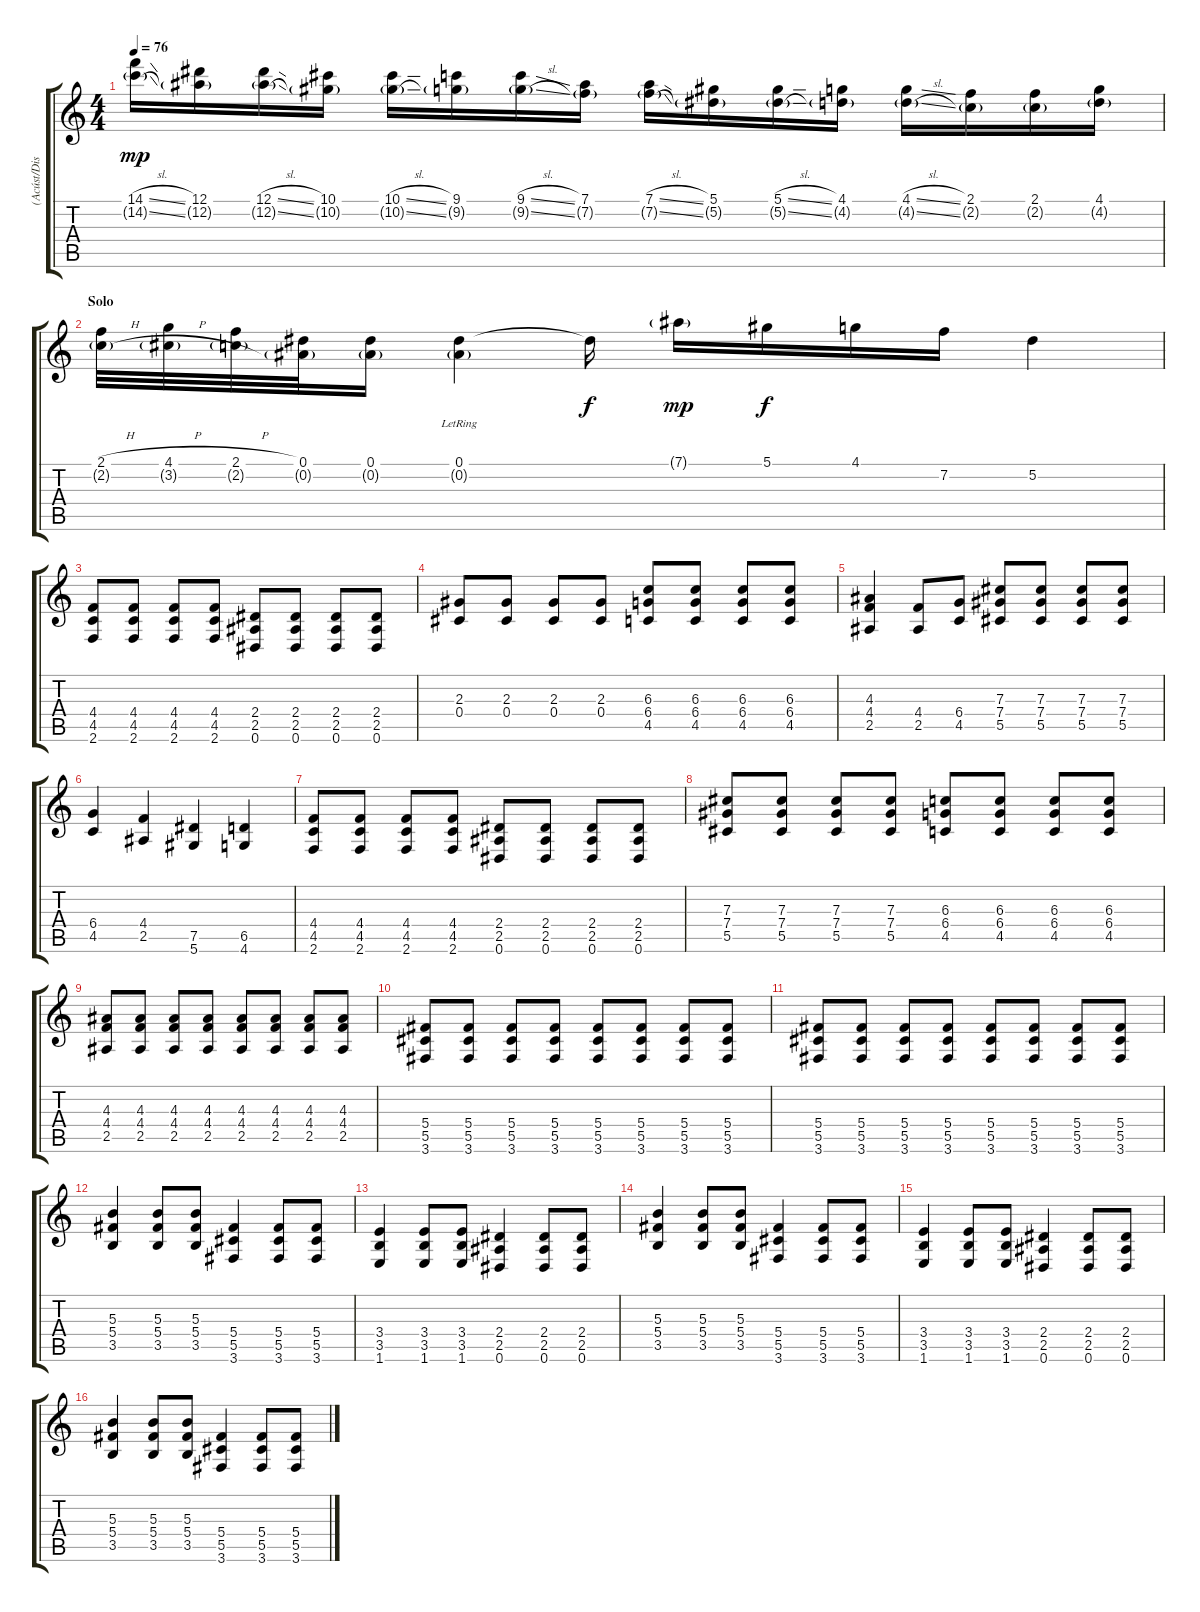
\track ("(Acúst/Dist)" "(Acúst/Dis") {instrument acousticguitarsteel}
\staff {score tabs}
\tuning (Eb4 Bb3 Gb3 Db3 Ab2 Eb2) {hide}
\ts (4 4)
\tempo 76
\clef g2
\ks c
(14.1{sl} 14.2{sl g}).16{dy mp} (12.1 12.2{g}).16 (12.1{sl} 12.2{sl g}).16 (10.1 10.2{g}).16 (10.1{sl} 10.2{sl g}).16 (9.1 9.2{g}).16 (9.1{sl} 9.2{sl g}).16 (7.1 7.2{g}).16 (7.1{sl} 7.2{sl g}).16 (5.1 5.2{g}).16 (5.1{sl} 5.2{sl g}).16 (4.1 4.2{g}).16 (4.1{sl} 4.2{sl g}).16 (2.1 2.2{g}).16 (2.1 2.2{g}).16 (4.1 4.2{g}).16 |
\section ("" "Solo")
(2.1{h} 2.2{h g}).32 (4.1{h} 3.2{h g}).32 (2.1{h} 2.2{h g}).32 (0.1 0.2{g}).32 (0.1 0.2{g}).16 (0.1{lr} 0.2{g lr}).4 0.1{t}.16{dy f} 7.1{g}.16{dy mp} 5.1.16{dy f} 4.1.16 7.2.16 5.2.4 |
(4.4 4.5 2.6).8{instrument distortionguitar} (4.4 4.5 2.6).8 (4.4 4.5 2.6).8 (4.4 4.5 2.6).8 (2.4 2.5 0.6).8 (2.4 2.5 0.6).8 (2.4 2.5 0.6).8 (2.4 2.5 0.6).8 |
(2.3 0.4).8 (2.3 0.4).8 (2.3 0.4).8 (2.3 0.4).8 (6.3 6.4 4.5).8 (6.3 6.4 4.5).8 (6.3 6.4 4.5).8 (6.3 6.4 4.5).8 |
(4.3 4.4 2.5).4 (4.4 2.5).8 (6.4 4.5).8 (7.3 7.4 5.5).8 (7.3 7.4 5.5).8 (7.3 7.4 5.5).8 (7.3 7.4 5.5).8 |
(6.4 4.5).4 (4.4 2.5).4 (7.5 5.6).4 (6.5 4.6).4 |
(4.4 4.5 2.6).8 (4.4 4.5 2.6).8 (4.4 4.5 2.6).8 (4.4 4.5 2.6).8 (2.4 2.5 0.6).8 (2.4 2.5 0.6).8 (2.4 2.5 0.6).8 (2.4 2.5 0.6).8 |
(7.3 7.4 5.5).8 (7.3 7.4 5.5).8 (7.3 7.4 5.5).8 (7.3 7.4 5.5).8 (6.3 6.4 4.5).8 (6.3 6.4 4.5).8 (6.3 6.4 4.5).8 (6.3 6.4 4.5).8 |
(4.3 4.4 2.5).8 (4.3 4.4 2.5).8 (4.3 4.4 2.5).8 (4.3 4.4 2.5).8 (4.3 4.4 2.5).8 (4.3 4.4 2.5).8 (4.3 4.4 2.5).8 (4.3 4.4 2.5).8 |
(5.4 5.5 3.6).8 (5.4 5.5 3.6).8 (5.4 5.5 3.6).8 (5.4 5.5 3.6).8 (5.4 5.5 3.6).8 (5.4 5.5 3.6).8 (5.4 5.5 3.6).8 (5.4 5.5 3.6).8 |
(5.4 5.5 3.6).8 (5.4 5.5 3.6).8 (5.4 5.5 3.6).8 (5.4 5.5 3.6).8 (5.4 5.5 3.6).8 (5.4 5.5 3.6).8 (5.4 5.5 3.6).8 (5.4 5.5 3.6).8 |
(5.3 5.4 3.5).4 (5.3 5.4 3.5).8 (5.3 5.4 3.5).8 (5.4 5.5 3.6).4 (5.4 5.5 3.6).8 (5.4 5.5 3.6).8 |
(3.4 3.5 1.6).4 (3.4 3.5 1.6).8 (3.4 3.5 1.6).8 (2.4 2.5 0.6).4 (2.4 2.5 0.6).8 (2.4 2.5 0.6).8 |
(5.3 5.4 3.5).4 (5.3 5.4 3.5).8 (5.3 5.4 3.5).8 (5.4 5.5 3.6).4 (5.4 5.5 3.6).8 (5.4 5.5 3.6).8 |
(3.4 3.5 1.6).4 (3.4 3.5 1.6).8 (3.4 3.5 1.6).8 (2.4 2.5 0.6).4 (2.4 2.5 0.6).8 (2.4 2.5 0.6).8 |
(5.3 5.4 3.5).4 (5.3 5.4 3.5).8 (5.3 5.4 3.5).8 (5.4 5.5 3.6).4 (5.4 5.5 3.6).8 (5.4 5.5 3.6).8
